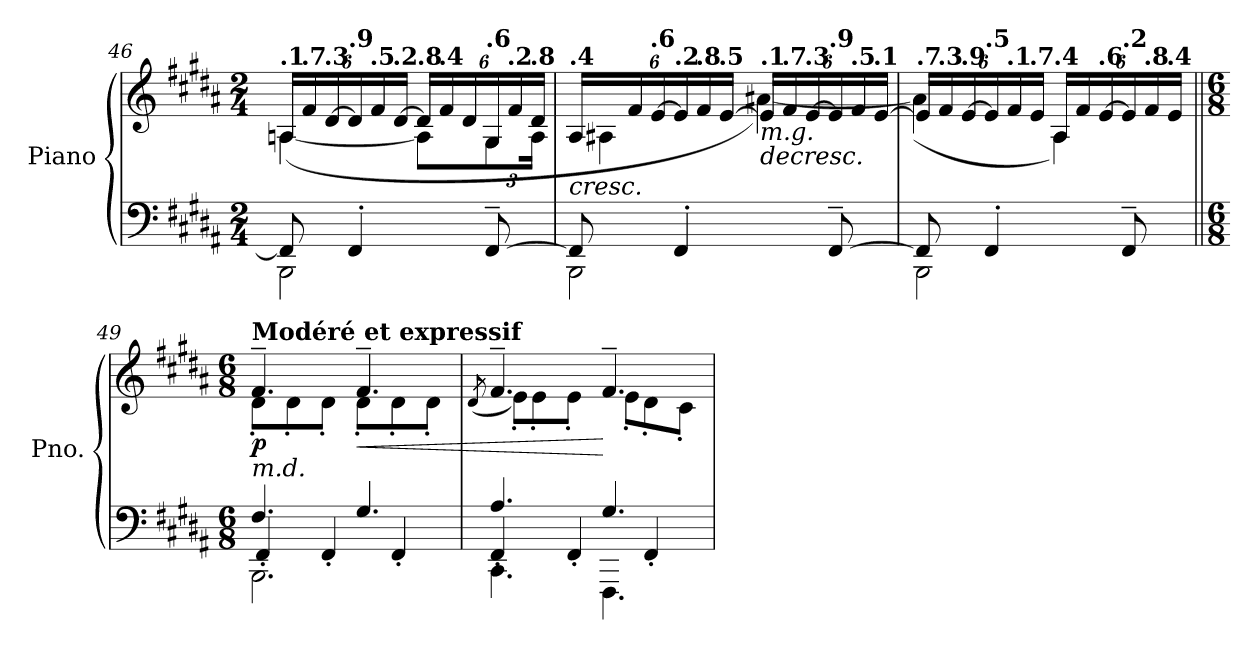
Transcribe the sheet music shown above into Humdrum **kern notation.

**kern	**kern	**dynam
*part1	*part1	*part1
*staff2	*staff1	*staff1/2
*I"Piano	*	*
*I'Pno.	*	*
*clefF4	*clefG2	*
*k[f#c#g#d#a#]	*k[f#c#g#d#a#]	*
*M2/4	*M2/4	*
*MM74	*MM74	*
=46	=46	=46
*^	*	*
*	*	*Xbrackettup	*
*	*	*^	*
!	!	!LO:TX:a:B:t=.1	!	!
8FF#/]	2BBB\	24An/LL	(<[4A\	.
*	*	*MM73	*	*
!	!	!LO:TX:a:B:t=.7	!	!
.	.	24f#/	.	.
*	*	*MM73	*	*
!	!	!LO:TX:a:B:t=.3	!	!
.	.	[24d#/	.	.
*	*	*MM72	*	*
!	!	!LO:TX:a:B:t=.9	!	!
4FF#'/	.	24d#/]	.	.
*	*	*MM72	*	*
!	!	!LO:TX:a:B:t=.5	!	!
.	.	24f#/	.	.
*	*	*MM72	*	*
!	!	!LO:TX:a:B:t=.2	!	!
.	.	[24d#/JJ	.	.
*	*	*MM71	*	*
!	!	!LO:TX:a:B:t=.8	!	!
.	.	24d#/LL]	8A\L]	.
*	*	*MM71	*	*
!	!	!LO:TX:a:B:t=.4	!	!
.	.	24f#/	.	.
*	*	*MM71	*	*
.	.	24d#/	.	.
*	*	*MM70	*	*
!	!	!LO:TX:a:B:t=.6	!	!
[8FF#~/	.	24G#/	12G#\	.
*	*	*MM70	*	*
!	!	!LO:TX:a:B:t=.2	!	!
.	.	24f#/	.	.
*	*	*MM69	*	*
!	!	!LO:TX:a:B:t=.8	!	!
.	.	24d#/JJ	24A\Jk	.
!!LO:LB:g=z	!!
=47	=47	=47	=47	=47
*	*	*MM69	*	*
!	!	!LO:TX:a:B:t=.4	!	!
!	!	!	!	!LO:HP:b
8FF#/]	2BBB\	24A#/LL	4A#X\	<
*	*	*MM69	*	*
.	.	24f#/	.	.
*	*	*MM68	*	*
!	!	!LO:TX:a:B:t=.6	!	!
.	.	[24e/	.	.
*	*	*MM68	*	*
!	!	!LO:TX:a:B:t=.2	!	!
4FF#'/	.	24e/]	.	.
*	*	*MM67	*	*
!	!	!LO:TX:a:B:t=.8	!	!
.	.	24f#/	.	.
*	*	*MM67	*	*
!	!	!LO:TX:a:B:t=.5	!	!
.	.	[24e/JJ	.	.
*	*	*MM67	*	*
!	!	!LO:TX:b:i:t=m.g.	!	!
!	!	!LO:TX:a:B:t=.1	!	!
!	!	!	!	!LO:HP:b
.	.	24e/LL]	[4a#X\)	>
*	*	*MM66	*	*
!	!	!LO:TX:a:B:t=.7	!	!
.	.	24f#/	.	.
*	*	*MM66	*	*
!	!	!LO:TX:a:B:t=.3	!	!
.	.	[24e/	.	.
*	*	*MM65	*	*
!	!	!LO:TX:a:B:t=.9	!	!
[8FF#~/	.	24e/]	.	.
*	*	*MM65	*	*
!	!	!LO:TX:a:B:t=.5	!	!
.	.	24f#/	.	.
*	*	*MM65	*	*
!	!	!LO:TX:a:B:t=.1	!	!
.	.	[24e/JJ	.	.
*v	*v	*	*	*
*	*v	*v	*
.	.	[
=48	=48	=48
*	*MM64	*
*^	*^	*
!	!	!LO:TX:a:B:t=.7	!	!
8FF#/]	2BBB\	24e/LL]	(<4a#\]	.
*	*	*MM64	*	*
!	!	!LO:TX:a:B:t=.3	!	!
.	.	24f#/	.	.
*	*	*MM63	*	*
!	!	!LO:TX:a:B:t=.9	!	!
.	.	[24e/	.	.
*	*	*MM63	*	*
!	!	!LO:TX:a:B:t=.5	!	!
4FF#'/	.	24e/]	.	.
*	*	*MM63	*	*
!	!	!LO:TX:a:B:t=.1	!	!
.	.	24f#/	.	.
*	*	*MM62	*	*
!	!	!LO:TX:a:B:t=.7	!	!
.	.	24e/JJ	.	.
*	*	*MM62	*	*
!	!	!LO:TX:a:B:t=.4	!	!
.	.	24A#/LL	4A#\)	.
*	*	*MM62	*	*
.	.	24f#/	.	.
*	*	*MM61	*	*
!	!	!LO:TX:a:B:t=.6	!	!
.	.	[24e/	.	.
*	*	*MM61	*	*
!	!	!LO:TX:a:B:t=.2	!	!
8FF#~/	.	24e/]	.	.
*	*	*MM60	*	*
!	!	!LO:TX:a:B:t=.8	!	!
.	.	24f#/	.	.
*	*	*MM60	*	*
!	!	!LO:TX:a:B:t=.4	!	!
.	.	24e/JJ	.	.
*v	*v	*	*	*
=49||	=49||	=49||	=49||
*M6/8	*M6/8	*	*
*^	*	*	*
*	*^	*	*	*
!	!	!	!LO:TX:b:i:t=m.d.	!	!
!	!	!	!LO:TX:a:B:t=Modéré et expressif	!	!
!	!	!	!	!	!LO:DY:b
4.F#/	4FF#'/	2.BBB\	4.f#~/	8d#'\L	p
.	.	.	.	8d#'\	.
.	4FF#'/	.	.	8d#'\J	.
!	!	!	!	!	!LO:HP:b
4.G#/	.	.	4.f#~/	8d#'\L	<
.	4FF#'/	.	.	8d#'\	.
.	.	.	.	8d#'\J	.
*v	*v	*v	*	*	*
*	*v	*v	*
.	.	]
!!LO:LB:g=z
=50	=50	=50
*	*^	*
.	.	(<8qd#/	.
*^	*	*	*
*	*^	*	*	*
4.A#/	4FF#'/	4.CC#\	4.f#~/	8e'\L)	.
.	.	.	.	8e'\	.
.	4FF#'/	.	.	8e'\J	.
4.G#/	.	4.FFF#\	4.f#~/	8e'\L	[
.	4FF#'/	.	.	8d#'\	.
.	.	.	.	8c#'\J	.
*v	*v	*v	*	*	*
*	*v	*v	*
=	=	=
*-	*-	*-
